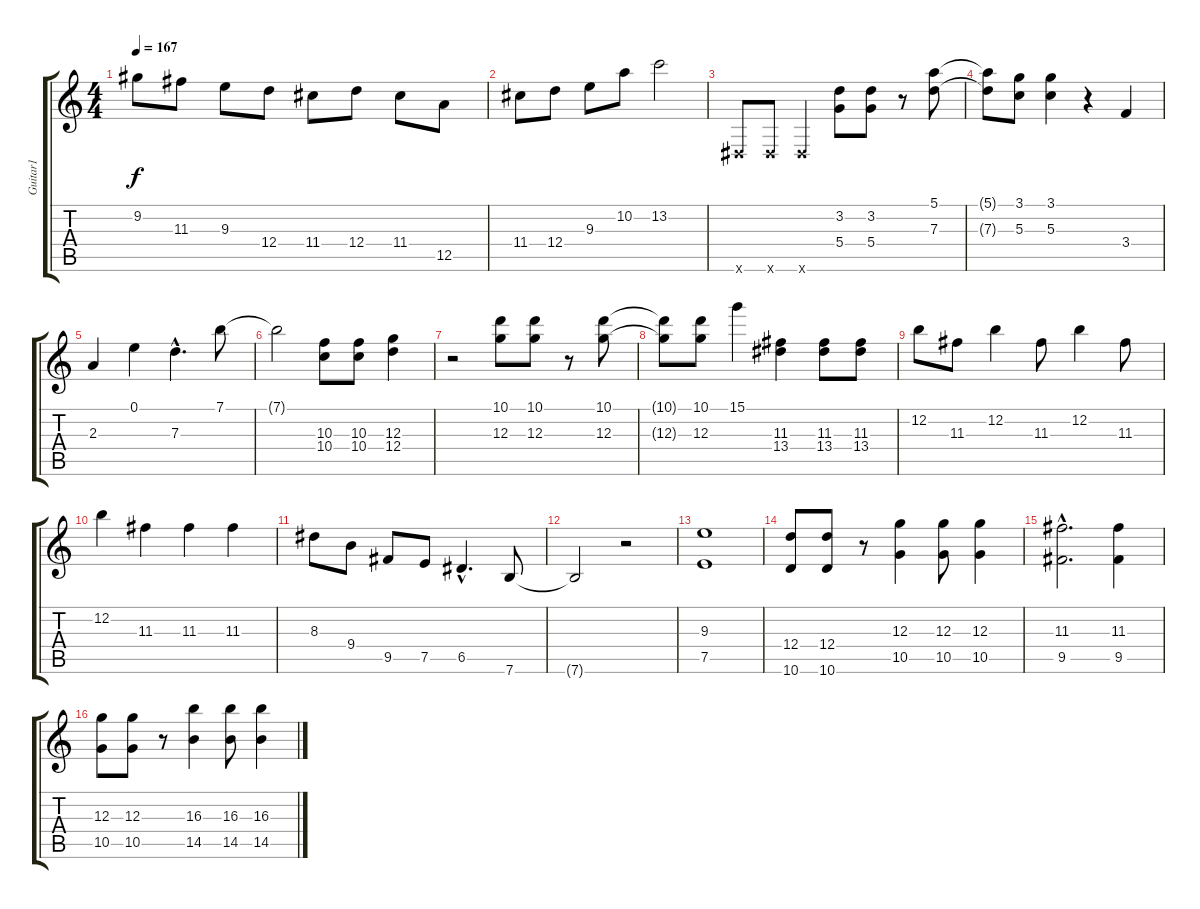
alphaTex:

\track ("Guitar1" "Guitar1") {instrument distortionguitar}
\staff {score tabs}
\tuning (E4 B3 G3 D3 A2 E2) {hide}
\ts (4 4)
\tempo 167
\clef g2
\ks c
9.2.8{dy f} 11.3.8 9.3.8 12.4.8 11.4.8 12.4.8 11.4.8 12.5.8 |
11.4.8 12.4.8 9.3.8 10.2.8 13.2.2 |
-1.6{x}.8 -1.6{x}.8 -1.6{x}.4 (3.2 5.4).8 (3.2 5.4).8 r.8 (5.1 7.3).8 |
(5.1{t} 7.3{t}).8 (3.1 5.3).8 (3.1 5.3).4 r.4 3.4.4 |
2.3.4 0.1.4 7.3{hac}.4{d} 7.1.8 |
7.1{t}.2 (10.3 10.4).8 (10.3 10.4).8 (12.3 12.4).4 |
r.2 (10.1 12.3).8 (10.1 12.3).8 r.8 (10.1 12.3).8 |
(10.1{t} 12.3{t}).8 (10.1 12.3).8 15.1.4 (11.3 13.4).4 (11.3 13.4).8 (11.3 13.4).8 |
12.2.8 11.3.8 12.2.4 11.3.8 12.2.4 11.3.8 |
12.2.4 11.3.4 11.3.4 11.3.4 |
8.3.8 9.4.8 9.5.8 7.5.8 6.5{hac}.4{d} 7.6.8 |
7.6{t}.2 r.2 |
(9.3 7.5).1 |
(12.4 10.6).8 (12.4 10.6).8 r.8 (12.3 10.5).4 (12.3 10.5).8 (12.3 10.5).4 |
(11.3{hac} 9.5{hac}).2{d} (11.3 9.5).4 |
(12.3 10.5).8 (12.3 10.5).8 r.8 (16.3 14.5).4 (16.3 14.5).8 (16.3 14.5).4
